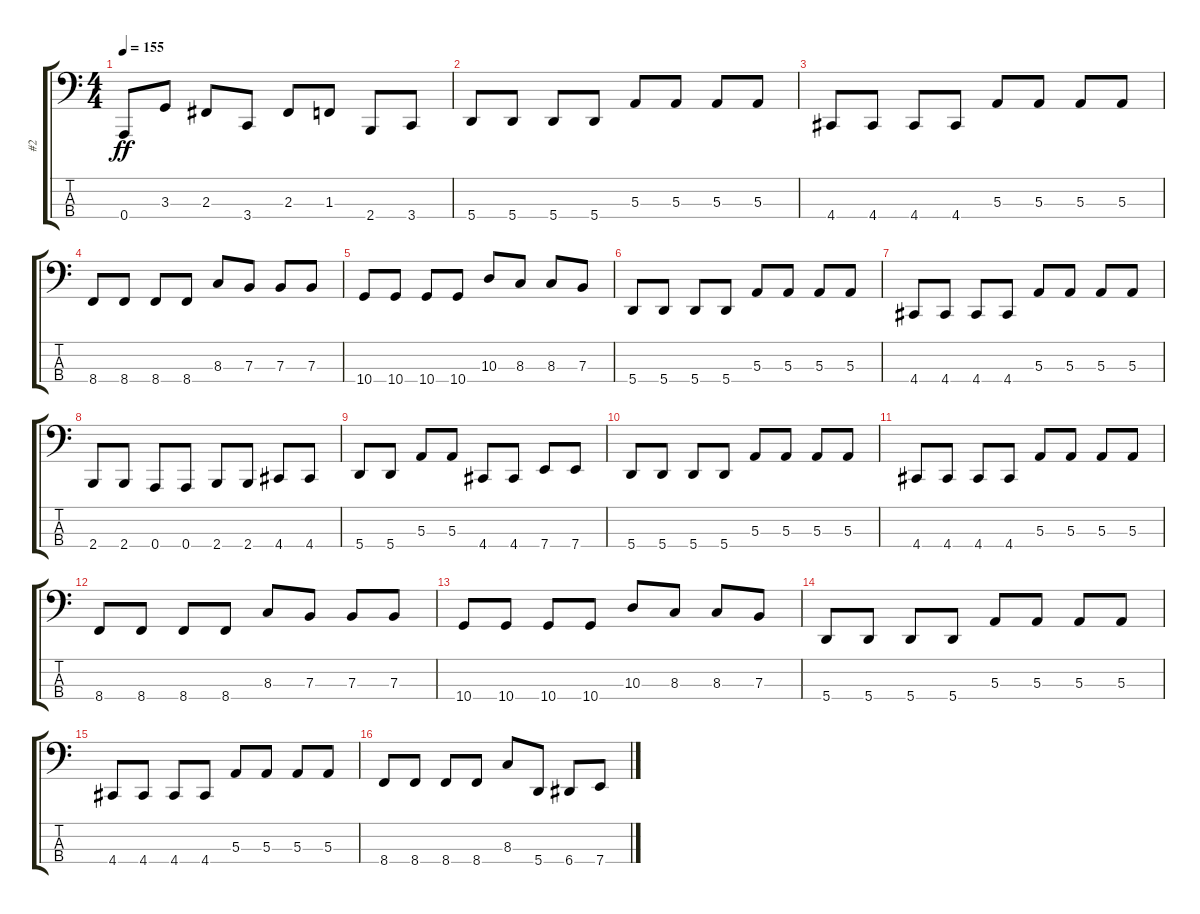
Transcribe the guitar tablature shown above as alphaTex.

\track ("#2" "#2") {instrument electricbassfinger}
\staff {score tabs}
\tuning (D2 A1 E1 A0) {hide}
\ts (4 4)
\tempo 155
\clef f4
\ks c
0.4.8{dy ff} 3.3.8 2.3.8 3.4.8 2.3.8 1.3.8 2.4.8 3.4.8 |
\section ("" " ")
5.4.8 5.4.8 5.4.8 5.4.8 5.3.8 5.3.8 5.3.8 5.3.8 |
4.4.8 4.4.8 4.4.8 4.4.8 5.3.8 5.3.8 5.3.8 5.3.8 |
8.4.8 8.4.8 8.4.8 8.4.8 8.3.8 7.3.8 7.3.8 7.3.8 |
10.4.8 10.4.8 10.4.8 10.4.8 10.3.8 8.3.8 8.3.8 7.3.8 |
5.4.8 5.4.8 5.4.8 5.4.8 5.3.8 5.3.8 5.3.8 5.3.8 |
4.4.8 4.4.8 4.4.8 4.4.8 5.3.8 5.3.8 5.3.8 5.3.8 |
2.4.8 2.4.8 0.4.8 0.4.8 2.4.8 2.4.8 4.4.8 4.4.8 |
5.4.8 5.4.8 5.3.8 5.3.8 4.4.8 4.4.8 7.4.8 7.4.8 |
5.4.8 5.4.8 5.4.8 5.4.8 5.3.8 5.3.8 5.3.8 5.3.8 |
4.4.8 4.4.8 4.4.8 4.4.8 5.3.8 5.3.8 5.3.8 5.3.8 |
8.4.8 8.4.8 8.4.8 8.4.8 8.3.8 7.3.8 7.3.8 7.3.8 |
10.4.8 10.4.8 10.4.8 10.4.8 10.3.8 8.3.8 8.3.8 7.3.8 |
5.4.8 5.4.8 5.4.8 5.4.8 5.3.8 5.3.8 5.3.8 5.3.8 |
4.4.8 4.4.8 4.4.8 4.4.8 5.3.8 5.3.8 5.3.8 5.3.8 |
8.4.8 8.4.8 8.4.8 8.4.8 8.3.8 5.4.8 6.4.8 7.4.8
